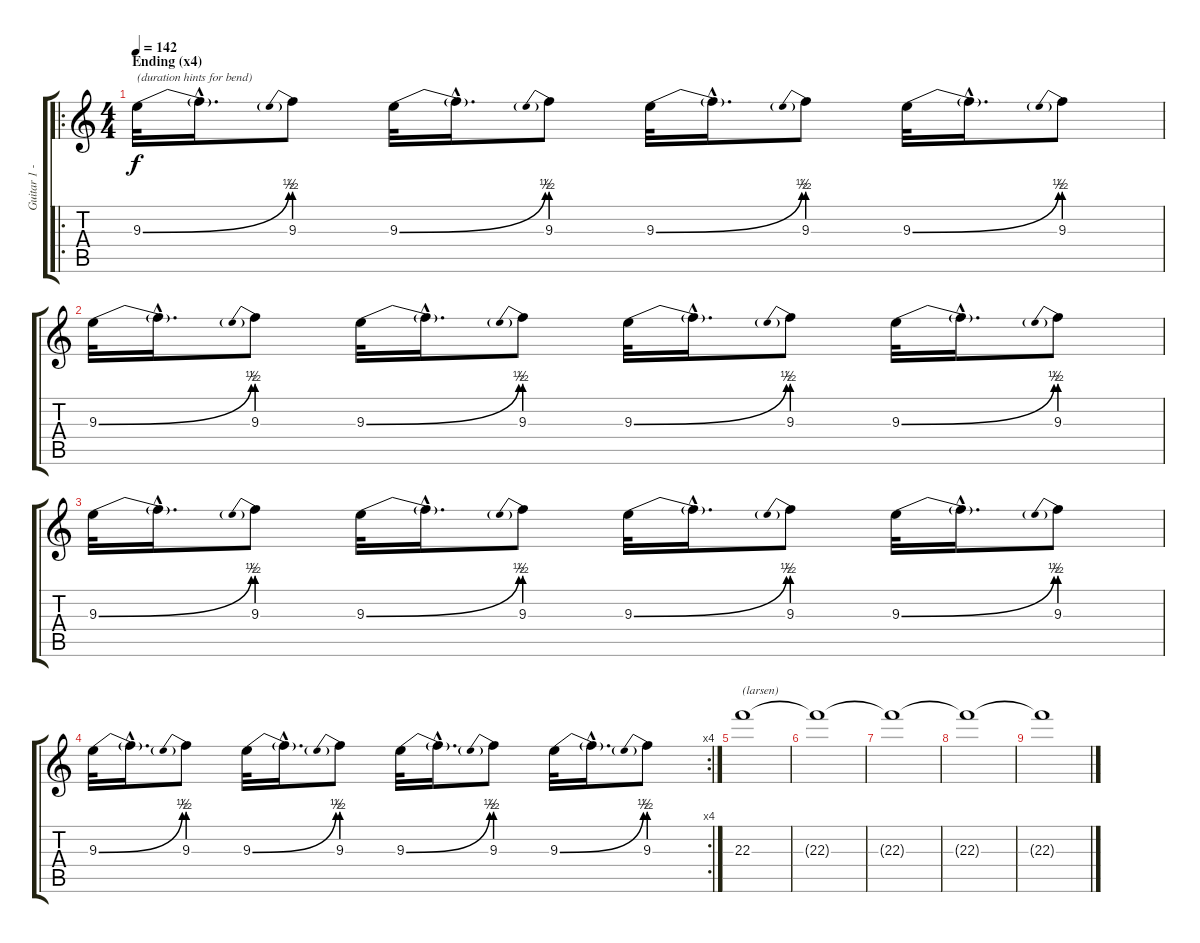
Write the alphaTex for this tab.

\track ("Guitar 1 - Drop D, left" "Guitar 1 -") {instrument distortionguitar}
\staff {score tabs}
\tuning (E4 B3 G3 D3 A2 D2) {hide}
\ro
\ts (4 4)
\section ("" "Ending (x4)")
\tempo 142
\clef g2
\ks c
9.3{be (bend 0 0 60 2)}.32{txt "(duration hints for bend)" dy f} 9.3{hac t}.16{d} 9.3{be (prebend 0 2 60 2)}.8 9.3{be (bend 0 0 60 2)}.32 9.3{hac t}.16{d} 9.3{be (prebend 0 2 60 2)}.8 9.3{be (bend 0 0 60 2)}.32 9.3{hac t}.16{d} 9.3{be (prebend 0 2 60 2)}.8 9.3{be (bend 0 0 60 2)}.32 9.3{hac t}.16{d} 9.3{be (prebend 0 2 60 2)}.8 |
9.3{be (bend 0 0 60 2)}.32 9.3{hac t}.16{d} 9.3{be (prebend 0 2 60 2)}.8 9.3{be (bend 0 0 60 2)}.32 9.3{hac t}.16{d} 9.3{be (prebend 0 2 60 2)}.8 9.3{be (bend 0 0 60 2)}.32 9.3{hac t}.16{d} 9.3{be (prebend 0 2 60 2)}.8 9.3{be (bend 0 0 60 2)}.32 9.3{hac t}.16{d} 9.3{be (prebend 0 2 60 2)}.8 |
9.3{be (bend 0 0 60 2)}.32 9.3{hac t}.16{d} 9.3{be (prebend 0 2 60 2)}.8 9.3{be (bend 0 0 60 2)}.32 9.3{hac t}.16{d} 9.3{be (prebend 0 2 60 2)}.8 9.3{be (bend 0 0 60 2)}.32 9.3{hac t}.16{d} 9.3{be (prebend 0 2 60 2)}.8 9.3{be (bend 0 0 60 2)}.32 9.3{hac t}.16{d} 9.3{be (prebend 0 2 60 2)}.8 |
\rc 4
9.3{be (bend 0 0 60 2)}.32 9.3{hac t}.16{d} 9.3{be (prebend 0 2 60 2)}.8 9.3{be (bend 0 0 60 2)}.32 9.3{hac t}.16{d} 9.3{be (prebend 0 2 60 2)}.8 9.3{be (bend 0 0 60 2)}.32 9.3{hac t}.16{d} 9.3{be (prebend 0 2 60 2)}.8 9.3{be (bend 0 0 60 2)}.32 9.3{hac t}.16{d} 9.3{be (prebend 0 2 60 2)}.8 |
22.3.1{txt "(larsen)"} |
22.3{t}.1 |
22.3{t}.1 |
22.3{t}.1 |
22.3{t}.1
